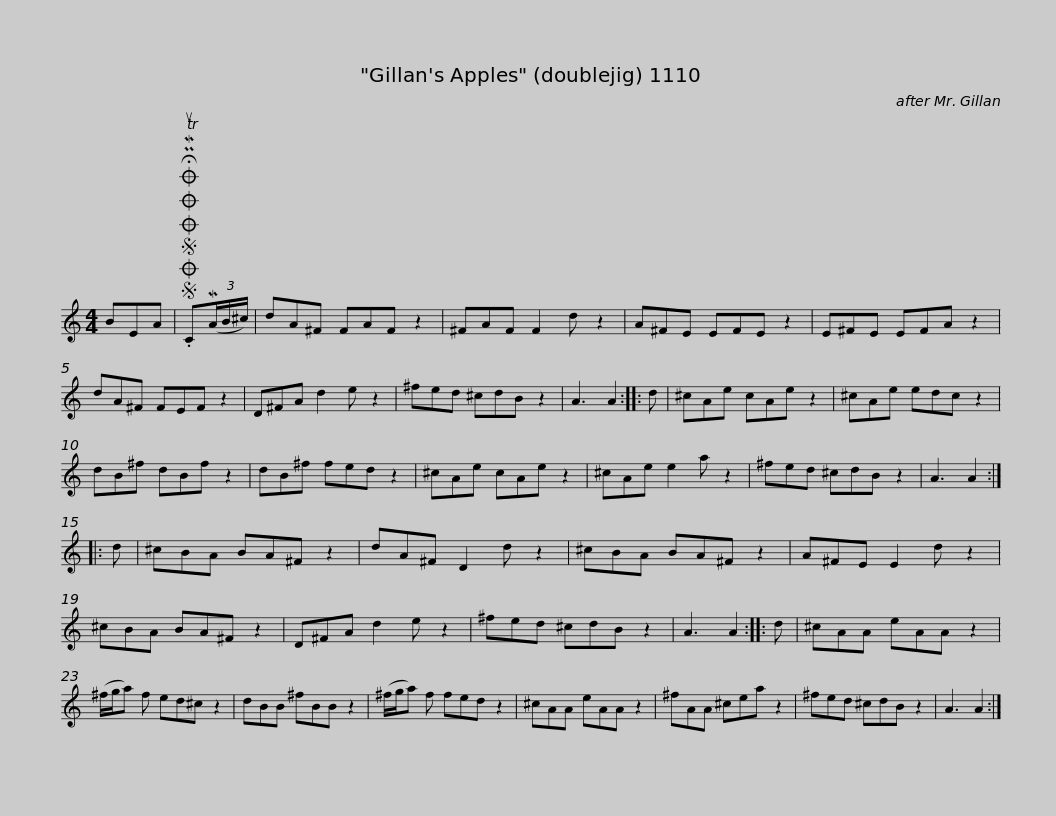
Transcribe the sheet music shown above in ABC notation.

X:1
L:1/8
M:4/4
I:linebreak $
K:C
V:1 treble
V:1
 BEA |SOSOOO .!fermata!PMTuC(3(MA/B/^c/) | dA^F FAF z2 | ^FAF F2 d z2 | A^FE EFE z2 | %5
 E^FE EFA z2 | dA^F FEF z2 |$ D^FA d2 e z2 | ^fed ^cdB z2 | A3 A2 :: %10
 d | ^cAe cAe z2 | ^cAe edc z2 | dB^f dBf z2 |$ dB^f fed z2 | %15
 ^cAe cAe z2 | ^cAe e2 a z2 | ^fed ^cdB z2 | A3 A2 :: d | %20
 ^cBA BA^F z2 |$ dA^F D2 d z2 | ^cBA BA^F z2 | A^FE E2 d z2 | ^cBA BA^F z2 | %25
 D^FA d2 e z2 | ^fed ^cdB z2 | A3 A2 :: d |$ ^cAA eAA z2 | %30
 (^f/g/a) f ed^c z2 | dBB ^fBB z2 | (^f/g/a) f fed z2 | ^cAA eAA z2 | ^fAA ^cea z2 |$ %35
 ^fed ^cdB z2 | A3 A2 :| %37
